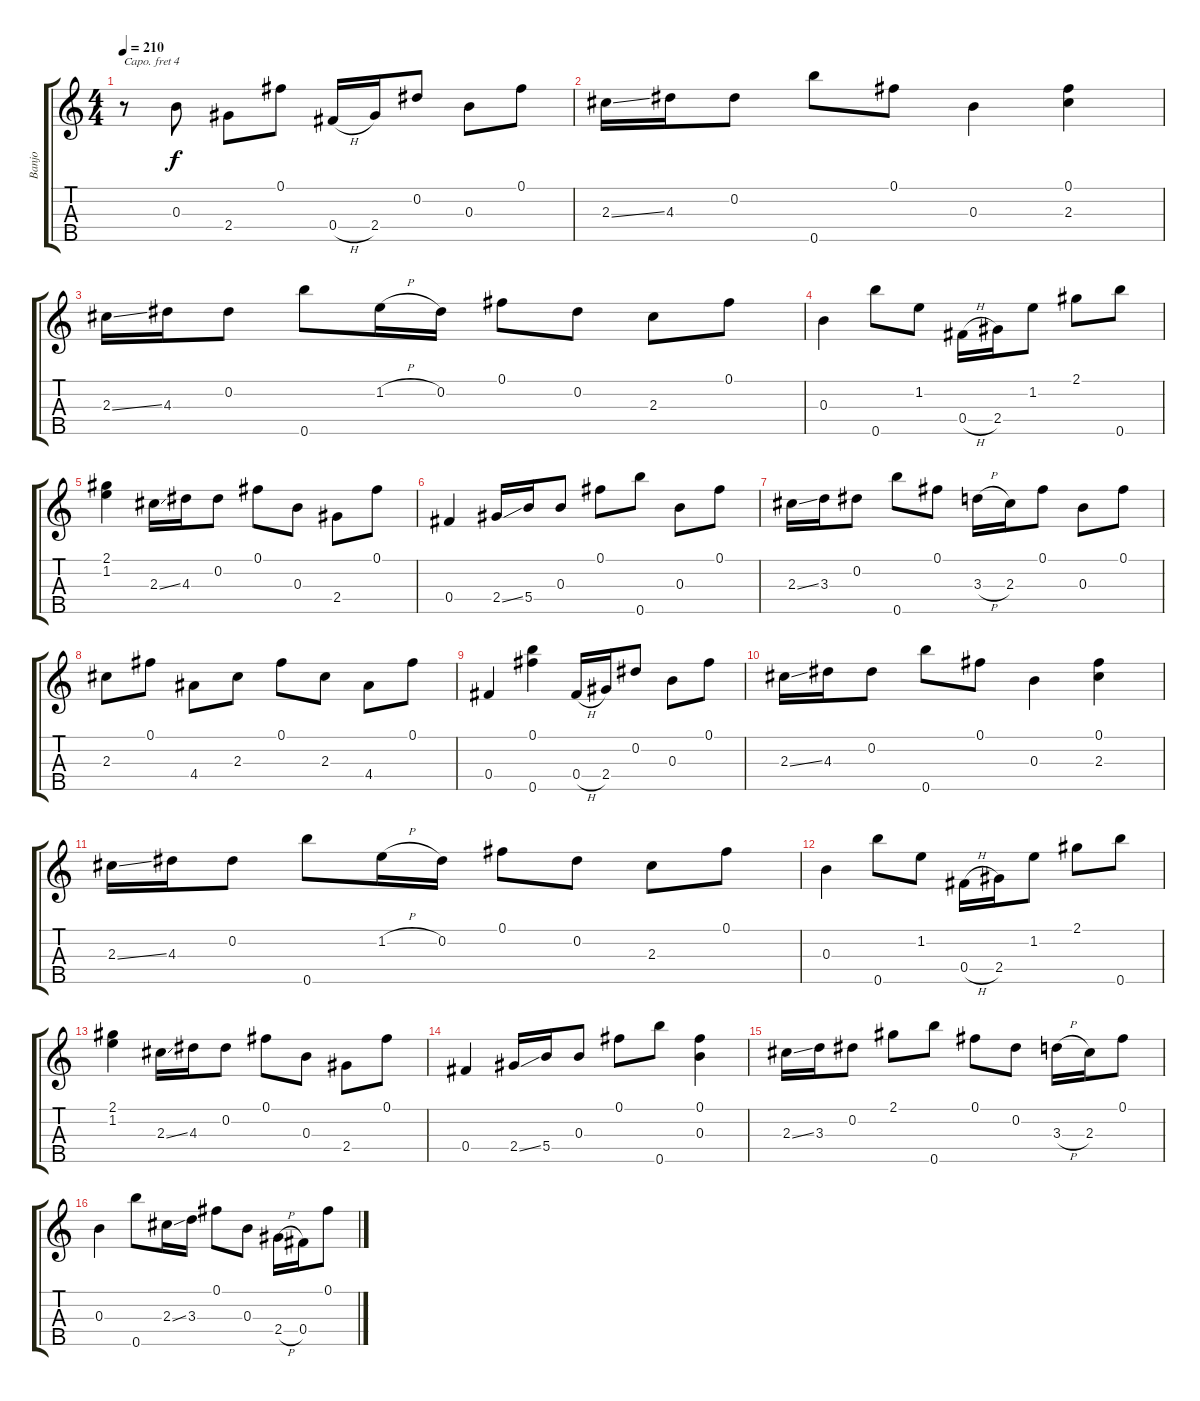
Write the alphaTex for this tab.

\track ("Banjo" "Banjo") {instrument banjo}
\staff {score tabs}
\capo 4
\tuning (D4 B3 G3 D3 G4) {hide}
\displaytranspose 12
\ts (4 4)
\tempo 210
\clef g2
\ks c
r.8{dy f instrument banjo} 0.3.8 2.4.8 0.1.8 0.4{h}.16 2.4.16 0.2.8 0.3.8 0.1.8 |
2.3{ss}.16 4.3.16 0.2.8 0.5.8 0.1.8 0.3.4 (0.1 2.3).4 |
2.3{ss}.16 4.3.16 0.2.8 0.5.8 1.2{h}.16 0.2.16 0.1.8 0.2.8 2.3.8 0.1.8 |
0.3.4 0.5.8 1.2.8 0.4{h}.16 2.4.16 1.2.8 2.1.8 0.5.8 |
(2.1 1.2).4 2.3{ss}.16 4.3.16 0.2.8 0.1.8 0.3.8 2.4.8 0.1.8 |
0.4.4 2.4{ss}.16 5.4.16 0.3.8 0.1.8 0.5.8 0.3.8 0.1.8 |
2.3{ss}.16 3.3.16 0.2.8 0.5.8 0.1.8 3.3{h}.16 2.3.16 0.1.8 0.3.8 0.1.8 |
2.3.8 0.1.8 4.4.8 2.3.8 0.1.8 2.3.8 4.4.8 0.1.8 |
0.4.4 (0.1 0.5).4 0.4{h}.16 2.4.16 0.2.8 0.3.8 0.1.8 |
2.3{ss}.16 4.3.16 0.2.8 0.5.8 0.1.8 0.3.4 (0.1 2.3).4 |
2.3{ss}.16 4.3.16 0.2.8 0.5.8 1.2{h}.16 0.2.16 0.1.8 0.2.8 2.3.8 0.1.8 |
0.3.4 0.5.8 1.2.8 0.4{h}.16 2.4.16 1.2.8 2.1.8 0.5.8 |
(2.1 1.2).4 2.3{ss}.16 4.3.16 0.2.8 0.1.8 0.3.8 2.4.8 0.1.8 |
0.4.4 2.4{ss}.16 5.4.16 0.3.8 0.1.8 0.5.8 (0.1 0.3).4 |
2.3{ss}.16 3.3.16 0.2.8 2.1.8 0.5.8 0.1.8 0.2.8 3.3{h}.16 2.3.16 0.1.8 |
0.3.4 0.5.8 2.3{ss}.16 3.3.16 0.1.8 0.3.8 2.4{h}.16 0.4.16 0.1.8
